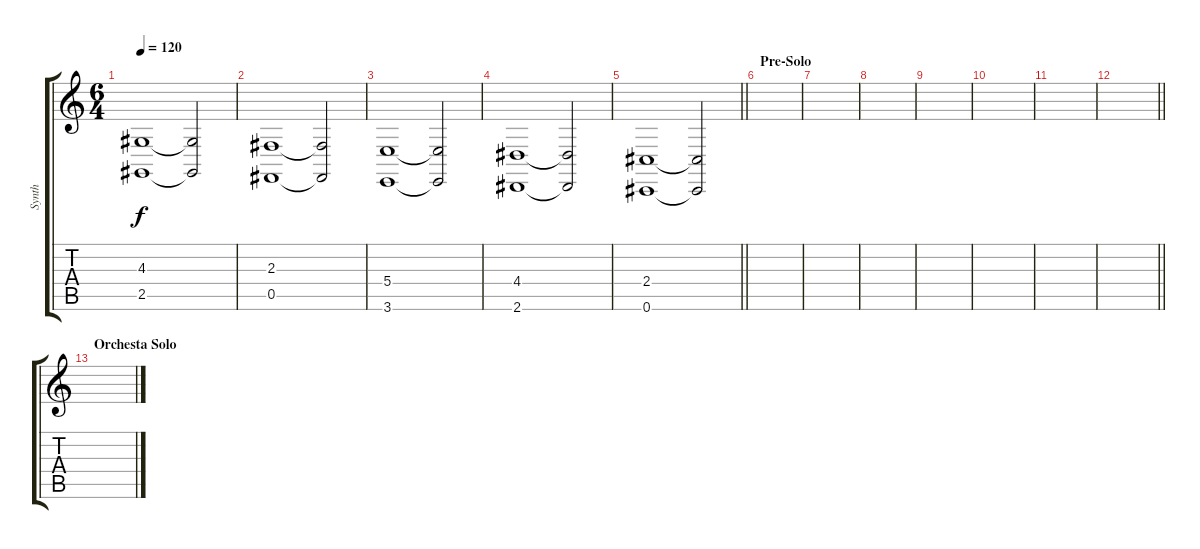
\track ("Synth" "Synth") {instrument stringensemble1}
\staff {score tabs}
\tuning (Db4 Ab3 E3 B2 Gb2 Db2) {hide}
\ts (6 4)
\tempo 120
\clef g2
\ks c
(4.3 2.5).1{dy f} (4.3{t} 2.5{t}).2 |
(2.3 0.5).1 (2.3{t} 0.5{t}).2 |
(5.4 3.6).1 (5.4{t} 3.6{t}).2 |
(4.4 2.6).1 (4.4{t} 2.6{t}).2 |
\barLineRight lightlight
(2.4 0.6).1 (2.4{t} 0.6{t}).2 |
\section ("" "Pre-Solo")
|
|
|
|
|
|
\barLineRight lightlight
|
\section ("" "Orchesta Solo")
